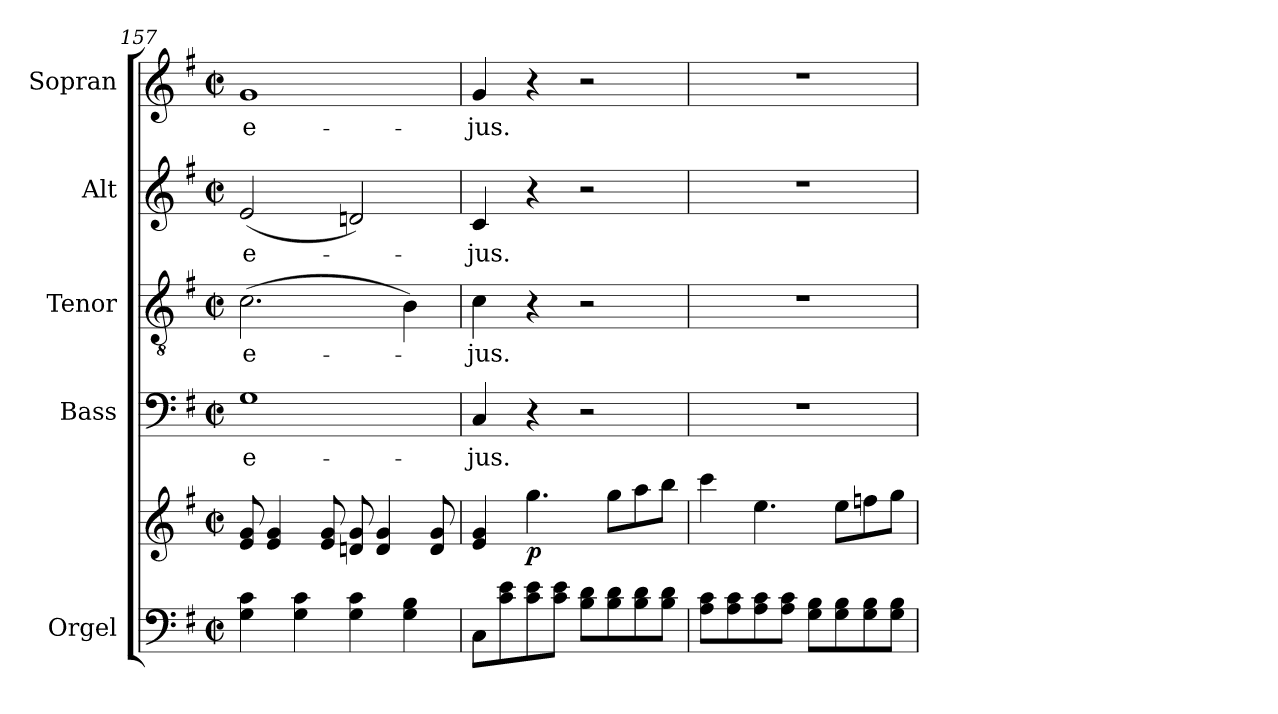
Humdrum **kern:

**kern	**kern	**dynam	**kern	**text	**kern	**text	**kern	**text	**kern	**text
*part5	*part5	*part5	*part4	*part4	*part3	*part3	*part2	*part2	*part1	*part1
*staff6	*staff5	*staff5/6	*staff4	*staff4	*staff3	*staff3	*staff2	*staff2	*staff1	*staff1
*I"Orgel	*	*	*I"Bass	*	*I"Tenor	*	*I"Alt	*	*I"Sopran	*
*I'Org.	*	*	*I'B.	*	*I'T.	*	*I'A.	*	*I'S.	*
!!LO:LB:g=z
*clefF4	*clefG2	*	*clefF4	*	*clefGv2	*	*clefG2	*	*clefG2	*
*k[f#]	*k[f#]	*	*k[f#]	*	*k[f#]	*	*k[f#]	*	*k[f#]	*
*G:	*G:	*	*G:	*	*G:	*	*G:	*	*G:	*
*M2/2	*M2/2	*	*M2/2	*	*M2/2	*	*M2/2	*	*M2/2	*
*met(c|)	*met(c|)	*	*met(c|)	*	*met(c|)	*	*met(c|)	*	*met(c|)	*
=157	=157	=157	=157	=157	=157	=157	=157	=157	=157	=157
!	!	!	!	!LO:LY:b	!	!LO:LY:b	!	!LO:LY:b	!	!LO:LY:b
4G\ 4c\	8e/ 8g/	.	1G	e-	(>2.c\	e-	(<2e/	e-	1g	e-
.	4e/ 4g/	.	.	.	.	.	.	.	.	.
4G\ 4c\	.	.	.	.	.	.	.	.	.	.
.	8e/ 8g/	.	.	.	.	.	.	.	.	.
4G\ 4c\	8dn/ 8g/	.	.	.	.	.	2dn/)	.	.	.
.	4d/ 4g/	.	.	.	.	.	.	.	.	.
4G\ 4B\	.	.	.	.	4B\)	.	.	.	.	.
.	8d/ 8g/	.	.	.	.	.	.	.	.	.
=158	=158	=158	=158	=158	=158	=158	=158	=158	=158	=158
!	!	!	!	!LO:LY:b	!	!LO:LY:b	!	!LO:LY:b	!	!LO:LY:b
8C\L	4e/ 4g/	.	4C/	-jus.	4c\	-jus.	4c/	-jus.	4g/	-jus.
8c\ 8e\	.	.	.	.	.	.	.	.	.	.
!	!	!LO:DY:b	!	!	!	!	!	!	!	!
8c\ 8e\	4.gg\	p	4r	.	4r	.	4r	.	4r	.
8c\ 8e\J	.	.	.	.	.	.	.	.	.	.
8B\ 8d\L	.	.	2r	.	2r	.	2r	.	2r	.
8B\ 8d\	8gg\L	.	.	.	.	.	.	.	.	.
8B\ 8d\	8aa\	.	.	.	.	.	.	.	.	.
8B\ 8d\J	8bb\J	.	.	.	.	.	.	.	.	.
=159	=159	=159	=159	=159	=159	=159	=159	=159	=159	=159
8A\ 8c\L	4ccc\	.	1r	.	1r	.	1r	.	1r	.
8A\ 8c\	.	.	.	.	.	.	.	.	.	.
8A\ 8c\	4.ee\	.	.	.	.	.	.	.	.	.
8A\ 8c\J	.	.	.	.	.	.	.	.	.	.
8G\ 8B\L	.	.	.	.	.	.	.	.	.	.
8G\ 8B\	8ee\L	.	.	.	.	.	.	.	.	.
8G\ 8B\	8ffn\	.	.	.	.	.	.	.	.	.
8G\ 8B\J	8gg\J	.	.	.	.	.	.	.	.	.
=	=	=	=	=	=	=	=	=	=	=
*-	*-	*-	*-	*-	*-	*-	*-	*-	*-	*-
